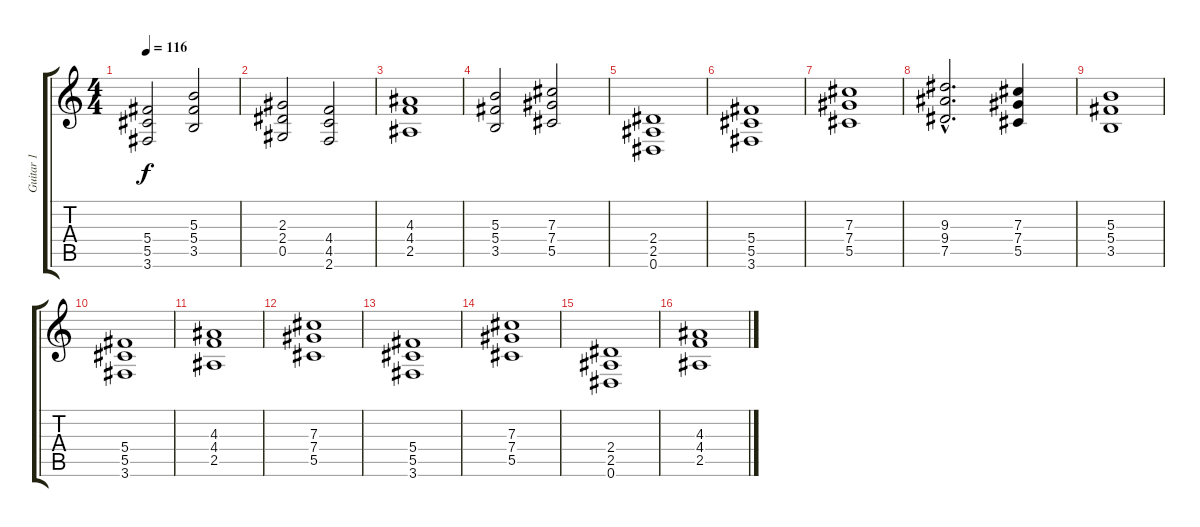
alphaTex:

\track ("Guitar 1" "Guitar 1") {instrument distortionguitar}
\staff {score tabs}
\tuning (Eb4 Bb3 Gb3 Db3 Ab2 Eb2) {hide}
\ts (4 4)
\tempo 116
\clef g2
\ks c
(5.4 5.5 3.6).2{dy f} (5.3 5.4 3.5).2 |
(2.3 2.4 0.5).2 (4.4 4.5 2.6).2 |
(4.3 4.4 2.5).1 |
(5.3 5.4 3.5).2 (7.3 7.4 5.5).2 |
(2.4 2.5 0.6).1 |
(5.4 5.5 3.6).1 |
(7.3 7.4 5.5).1 |
(9.3{hac} 9.4{hac} 7.5{hac}).2{d} (7.3 7.4 5.5).4 |
(5.3 5.4 3.5).1 |
(5.4 5.5 3.6).1 |
(4.3 4.4 2.5).1 |
(7.3 7.4 5.5).1 |
(5.4 5.5 3.6).1 |
(7.3 7.4 5.5).1 |
(2.4 2.5 0.6).1 |
(4.3 4.4 2.5).1
